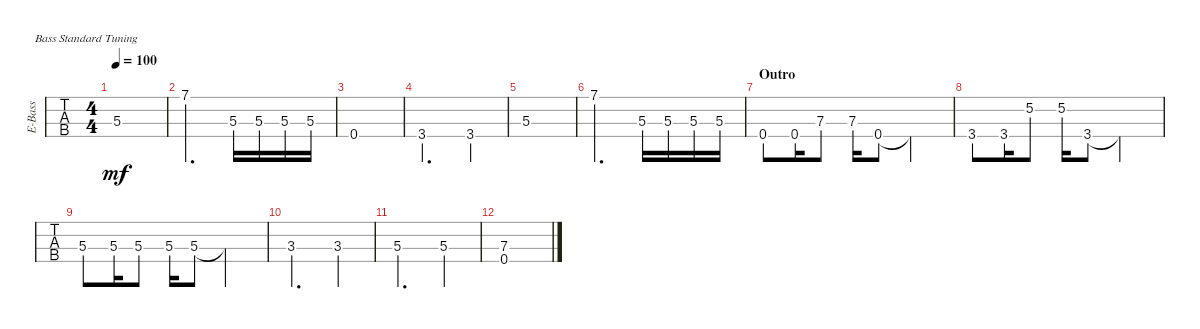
\defaultSystemsLayout 4
\bracketExtendMode groupsimilarinstruments
\otherSystemsTrackNameOrientation horizontal
\track ("Cole Train" "E-Bass") {instrument electricbassfinger}
\staff {tabs}
\tuning (G2 D2 A1 E1)
\ts (4 4)
\tempo 100
\clef f4
\ks c
5.3.1{dy mf} |
7.1.2{d} 5.3.16 5.3.16 5.3.16 5.3.16 |
0.4.1 |
3.4.2{d} 3.4.4 |
5.3.1 |
7.1.2{d} 5.3.16 5.3.16 5.3.16 5.3.16 |
\section ("" "Outro")
0.4.8 0.4.16 7.3.8 7.3.16 0.4.8 0.4{t}.2 |
3.4.8 3.4.16 5.2.8 5.2.16 3.4.8 3.4{t}.2 |
5.3.8 5.3.16 5.3.8 5.3.16 5.3.8 5.3{t}.2 |
3.3.2{d} 3.3.4 |
5.3.2{d} 5.3.4 |
(0.4 7.3).1
